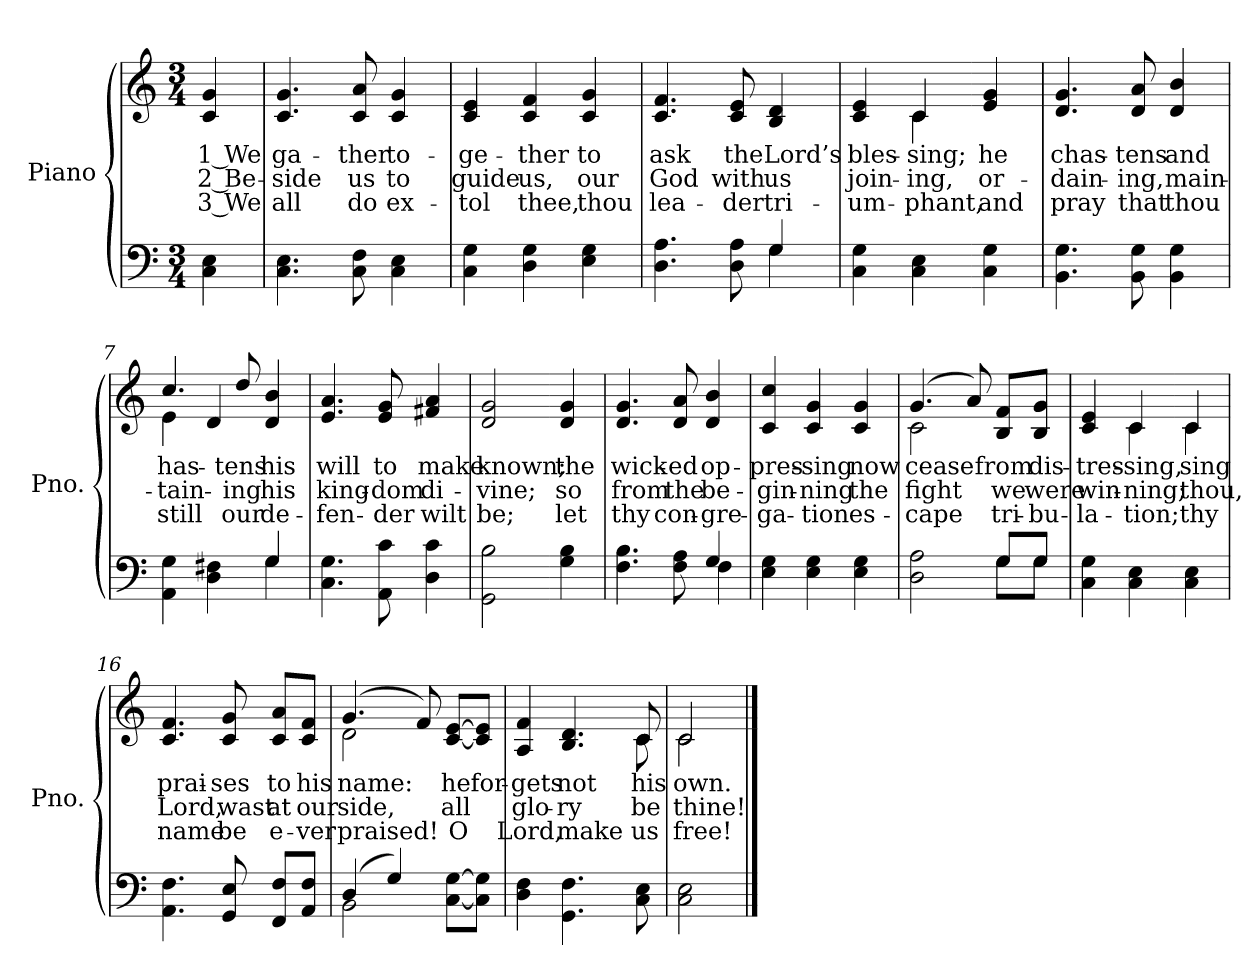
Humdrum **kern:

**kern	**kern	**text	**text	**text
*part2	*part1	*part1	*part1	*part1
*staff2	*staff1	*staff1	*staff1	*staff1
*I"Piano	*I"Piano	*	*	*
*I'Pno.	*I'Pno.	*	*	*
!!LO:PB:g=z
*clefF4	*clefG2	*	*	*
*k[]	*k[]	*	*	*
*C:	*C:	*	*	*
*M3/4	*M3/4	*	*	*
=	=	=	=	=
!	!	!LO:LY:b:color=#000000	!LO:LY:b:color=#000000	!LO:LY:b:color=#000000
4Ci\ 4Ei	4ci/ 4gi	1 We	2 Be-	3 We
=1	=1	=1	=1	=1
!	!	!LO:LY:b:color=#000000	!LO:LY:b:color=#000000	!LO:LY:b:color=#000000
4.Ci\ 4.Ei	4.ci/ 4.gi	ga-	-side	all
!	!	!LO:LY:b:color=#000000	!LO:LY:b:color=#000000	!LO:LY:b:color=#000000
8Ci\ 8Fi	8ci/ 8ai	-ther	us	do
!	!	!LO:LY:b:color=#000000	!LO:LY:b:color=#000000	!LO:LY:b:color=#000000
4Ci\ 4Ei	4ci/ 4gi	to-	to	ex-
=2	=2	=2	=2	=2
!	!	!LO:LY:b:color=#000000	!LO:LY:b:color=#000000	!LO:LY:b:color=#000000
4Ci\ 4Gi	4ci/ 4ei	-ge-	guide	-tol
!	!	!LO:LY:b:color=#000000	!LO:LY:b:color=#000000	!LO:LY:b:color=#000000
4Di\ 4Gi	4ci/ 4fi	-ther	us,	thee,
!	!	!LO:LY:b:color=#000000	!LO:LY:b:color=#000000	!LO:LY:b:color=#000000
4Ei\ 4Gi	4ci/ 4gi	to	our	thou
=3	=3	=3	=3	=3
*^	*	*	*	*
!	!	!	!LO:LY:b:color=#000000	!LO:LY:b:color=#000000	!LO:LY:b:color=#000000
4.Di\ 4.Ai	2ryy	4.ci/ 4.fi	ask	God	lea-
!	!	!	!LO:LY:b:color=#000000	!LO:LY:b:color=#000000	!LO:LY:b:color=#000000
8Di\ 8Ai	.	8ci/ 8ei	the	with	-der
!	!	!	!LO:LY:b:color=#000000	!LO:LY:b:color=#000000	!LO:LY:b:color=#000000
4Gi/	4Gi\	4Bi/ 4di	Lord’s	us	tri-
=4	=4	=4	=4	=4	=4
!	!	!	!LO:LY:b:color=#000000	!LO:LY:b:color=#000000	!LO:LY:b:color=#000000
*v	*v	*^	*	*	*
4Ci\ 4Gi	4ci/ 4ei	4ryy	bles-	join-	-um-
!	!	!	!LO:LY:b:color=#000000	!LO:LY:b:color=#000000	!LO:LY:b:color=#000000
4Ci\ 4Ei	4ci/	4ci\	-sing;	-ing,	-phant,
=5-	=5-	=5-	=5-	=5-	=5-
!	!	!	!LO:LY:b:color=#000000	!LO:LY:b:color=#000000	!LO:LY:b:color=#000000
4Ci\ 4Gi	4ei/ 4gi	4ryy	he	or-	and
!!LO:LB:g=z
=6	=6	=6	=6	=6	=6
!	!	!	!LO:LY:b:color=#000000	!LO:LY:b:color=#000000	!LO:LY:b:color=#000000
*	*v	*v	*	*	*
4.BBi\ 4.Gi	4.di/ 4.gi	chas-	-dain-	pray
!	!	!LO:LY:b:color=#000000	!LO:LY:b:color=#000000	!LO:LY:b:color=#000000
8BBi\ 8Gi	8di/ 8ai	-tens	-ing,	that
!	!	!LO:LY:b:color=#000000	!LO:LY:b:color=#000000	!LO:LY:b:color=#000000
4BBi\ 4Gi	4di/ 4bi	and	main-	thou
=7	=7	=7	=7	=7
*^	*	*	*	*
!	!	!	!LO:LY:b:color=#000000	!LO:LY:b:color=#000000	!LO:LY:b:color=#000000
*	*	*^	*	*	*
4AAi\ 4Gi	2ryy	4.cci/	4ei\	has-	-tain-	still
4Di\ 4F#Xi	.	.	4di/	.	.	.
!	!	!	!	!LO:LY:b:color=#000000	!LO:LY:b:color=#000000	!LO:LY:b:color=#000000
.	.	8ddi/	.	-tens	-ing	our
!	!	!	!	!LO:LY:b:color=#000000	!LO:LY:b:color=#000000	!LO:LY:b:color=#000000
4Gi/	4Gi\	4di/ 4bi	4ryy	his	his	de-
=8	=8	=8	=8	=8	=8	=8
!	!	!	!	!LO:LY:b:color=#000000	!LO:LY:b:color=#000000	!LO:LY:b:color=#000000
*v	*v	*	*	*	*	*
*	*v	*v	*	*	*
4.Ci\ 4.Gi	4.ei/ 4.ai	will	king-	-fen-
!	!	!LO:LY:b:color=#000000	!LO:LY:b:color=#000000	!LO:LY:b:color=#000000
8AAi\ 8ci	8ei/ 8gi	to	-dom	-der
!	!	!LO:LY:b:color=#000000	!LO:LY:b:color=#000000	!LO:LY:b:color=#000000
4Di\ 4ci	4f#Xi/ 4ai	make	di-	wilt
=9	=9	=9	=9	=9
!	!	!LO:LY:b:color=#000000	!LO:LY:b:color=#000000	!LO:LY:b:color=#000000
2GGi\ 2Bi	2di/ 2gi	known;	-vine;	be;
=10-	=10-	=10-	=10-	=10-
!	!	!LO:LY:b:color=#000000	!LO:LY:b:color=#000000	!LO:LY:b:color=#000000
4Gi\ 4Bi	4di/ 4gi	the	so	let
=11	=11	=11	=11	=11
*^	*	*	*	*
!	!	!	!LO:LY:b:color=#000000	!LO:LY:b:color=#000000	!LO:LY:b:color=#000000
4.Fi\ 4.Bi	2ryy	4.di/ 4.gi	wick-	from	thy
!	!	!	!LO:LY:b:color=#000000	!LO:LY:b:color=#000000	!LO:LY:b:color=#000000
8Fi\ 8Ai	.	8di/ 8ai	-ed	the	con-
!	!	!	!LO:LY:b:color=#000000	!LO:LY:b:color=#000000	!LO:LY:b:color=#000000
4Gi/	4Fi\	4di/ 4bi	op-	be-	-gre-
!!LO:LB:g=z
=12	=12	=12	=12	=12	=12
!	!	!	!LO:LY:b:color=#000000	!LO:LY:b:color=#000000	!LO:LY:b:color=#000000
*v	*v	*	*	*	*
4Ei\ 4Gi	4ci/ 4cci	-pres-	-gin-	-ga-
!	!	!LO:LY:b:color=#000000	!LO:LY:b:color=#000000	!LO:LY:b:color=#000000
4Ei\ 4Gi	4ci/ 4gi	-sing	-ning	-tion
!	!	!LO:LY:b:color=#000000	!LO:LY:b:color=#000000	!LO:LY:b:color=#000000
4Ei\ 4Gi	4ci/ 4gi	now	the	es-
=13	=13	=13	=13	=13
*^	*	*	*	*
!	!	!	!LO:LY:b:color=#000000	!LO:LY:b:color=#000000	!LO:LY:b:color=#000000
*	*	*^	*	*	*
2Di\ 2Ai	2ryy	(4.gi/	2ci\	cease	fight	-cape
.	.	8ai/)	.	.	.	.
!	!	!	!	!LO:LY:b:color=#000000	!LO:LY:b:color=#000000	!LO:LY:b:color=#000000
8Gi/L	8Gi\L	8Bi/ 8fiL	4ryy	from	we	tri-
!	!	!	!	!LO:LY:b:color=#000000	!LO:LY:b:color=#000000	!LO:LY:b:color=#000000
8Gi/J	8Gi\J	8Bi/ 8giJ	.	dis-	were	-bu-
=14	=14	=14	=14	=14	=14	=14
!	!	!	!	!LO:LY:b:color=#000000	!LO:LY:b:color=#000000	!LO:LY:b:color=#000000
*v	*v	*	*	*	*	*
4Ci\ 4Gi	4ci/ 4ei	4ryy	-tres-	win-	-la-
!	!	!	!LO:LY:b:color=#000000	!LO:LY:b:color=#000000	!LO:LY:b:color=#000000
4Ci\ 4Ei	4ci/	4ci\	-sing,	-ning;	-tion;
=15-	=15-	=15-	=15-	=15-	=15-
!	!	!	!LO:LY:b:color=#000000	!LO:LY:b:color=#000000	!LO:LY:b:color=#000000
4Ci\ 4Ei	4ci/	4ci\	sing	thou,	thy
!!LO:LB:g=z
=16	=16	=16	=16	=16	=16
!	!	!	!LO:LY:b:color=#000000	!LO:LY:b:color=#000000	!LO:LY:b:color=#000000
*	*v	*v	*	*	*
4.AAi\ 4.Fi	4.ci/ 4.fi	prai-	Lord,	name
!	!	!LO:LY:b:color=#000000	!LO:LY:b:color=#000000	!LO:LY:b:color=#000000
8GGi/ 8Ei	8ci/ 8gi	-ses	wast	be
!	!	!LO:LY:b:color=#000000	!LO:LY:b:color=#000000	!LO:LY:b:color=#000000
8FFi/ 8FiL	8ci/ 8aiL	to	at	e-
!	!	!LO:LY:b:color=#000000	!LO:LY:b:color=#000000	!LO:LY:b:color=#000000
8AAi/ 8FiJ	8ci/ 8fiJ	his	our	-ver
=17	=17	=17	=17	=17
*^	*	*	*	*
!	!	!	!LO:LY:b:color=#000000	!LO:LY:b:color=#000000	!LO:LY:b:color=#000000
*	*	*^	*	*	*
(4Di/	2BBi\	(4.gi/	2di\	name:	side,	praised!
4Gi/)	.	.	.	.	.	.
.	.	8fi/)	.	.	.	.
!	!	!	!	!LO:LY:b:color=#000000	!LO:LY:b:color=#000000	!LO:LY:b:color=#000000
[8Ci\ [8GiL	4ryy	[8ci/ [8eiL	4ryy	he	all	O
!	!	!	!	!LO:LY:b:color=#000000	!	!
8Ci\] 8Gi]J	.	8ci/] 8ei]J	.	for-	.	.
*v	*v	*	*	*	*	*
=18	=18	=18	=18	=18	=18
!	!	!	!LO:LY:b:color=#000000	!LO:LY:b:color=#000000	!LO:LY:b:color=#000000
4Di\ 4Fi	4Ai/ 4fi	2ryy	-gets	glo-	Lord,
!	!	!	!LO:LY:b:color=#000000	!LO:LY:b:color=#000000	!LO:LY:b:color=#000000
4.GGi\ 4.Fi	4.Bi/ 4.di	.	not	-ry	make
.	.	8ryy	.	.	.
!	!	!	!LO:LY:b:color=#000000	!LO:LY:b:color=#000000	!LO:LY:b:color=#000000
8Ci\ 8Ei	8ci/	8ci\	his	be	us
=19	=19	=19	=19	=19	=19
!	!	!	!LO:LY:b:color=#000000	!LO:LY:b:color=#000000	!LO:LY:b:color=#000000
2Ci\ 2Ei	2ci/	2ci\	own.	thine!	free!
*	*v	*v	*	*	*
==	==	==	==	==
*-	*-	*-	*-	*-
